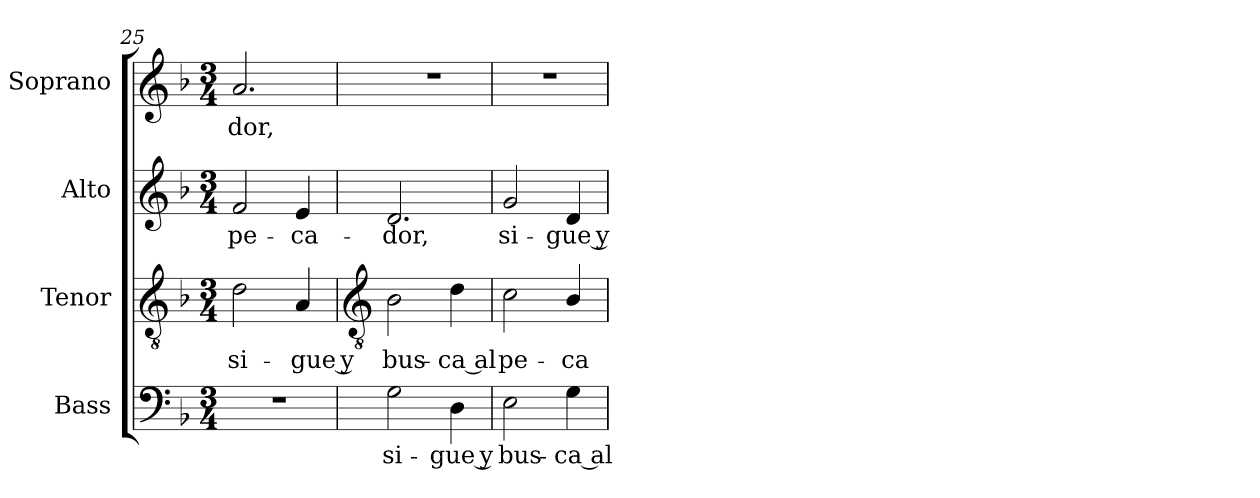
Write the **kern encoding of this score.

**kern	**text	**kern	**text	**kern	**text	**kern	**text
*part4	*part4	*part3	*part3	*part2	*part2	*part1	*part1
*staff4	*staff4	*staff3	*staff3	*staff2	*staff2	*staff1	*staff1
*I"Bass	*	*I"Tenor	*	*I"Alto	*	*I"Soprano	*
*I'B	*	*I'T	*	*I'A	*	*I'S	*
*clefF4	*	*clefGv2	*	*clefG2	*	*clefG2	*
*k[b-]	*	*k[b-]	*	*k[b-]	*	*k[b-]	*
*F:	*	*F:	*	*F:	*	*F:	*
*M3/4	*	*M3/4	*	*M3/4	*	*M3/4	*
=25	=25	=25	=25	=25	=25	=25	=25
!LO:N:vis=1	!	!	!LO:LY:b	!	!LO:LY:b	!	!LO:LY:b
2.r	.	2d	si-	2f	pe-	2.a	-dor,
!	!	!	!LO:LY:b	!	!LO:LY:b	!	!
.	.	4A	-gue y	4e	-ca-	.	.
!!LO:LB:g=z
=26	=26	=26	=26	=26	=26	=26	=26
*	*	*clefGv2	*	*	*	*	*
!	!LO:LY:b	!	!LO:LY:b	!	!LO:LY:b	!LO:N:vis=1	!
2G	si-	2B-	bus-	2.d	-dor,	2.r	.
!	!LO:LY:b	!	!LO:LY:b	!	!	!	!
4D	-gue y	4d	-ca al	.	.	.	.
=27	=27	=27	=27	=27	=27	=27	=27
!	!LO:LY:b	!	!LO:LY:b	!	!LO:LY:b	!LO:N:vis=1	!
2E	bus-	2c	pe-	2g	si-	2.r	.
!	!LO:LY:b	!	!LO:LY:b	!	!LO:LY:b	!	!
4G	-ca al	4B-/	-ca-	4d	-gue y	.	.
=	=	=	=	=	=	=	=
*-	*-	*-	*-	*-	*-	*-	*-
